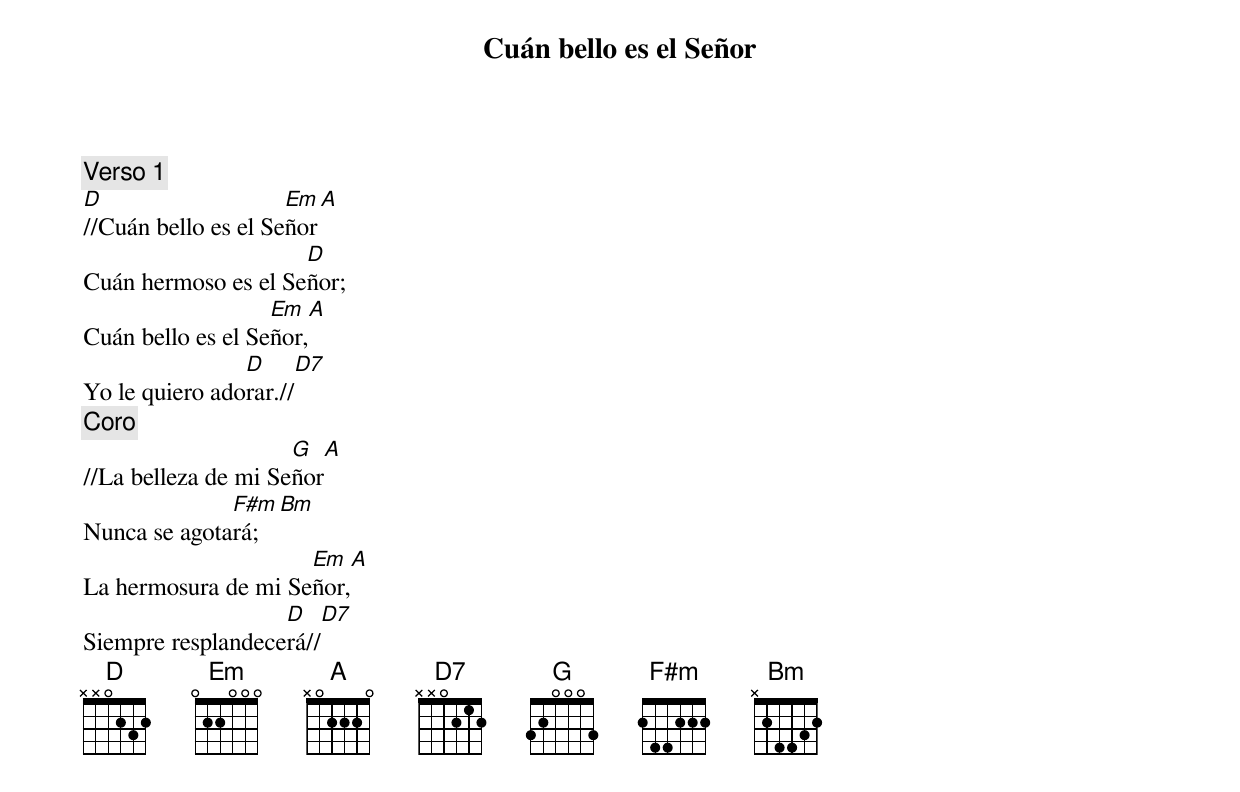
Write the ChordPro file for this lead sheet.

{title: Cuán bello es el Señor}
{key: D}
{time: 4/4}
{comment: Verso 1}
[D]//Cuán bello es el Se[Em]ñor[A]
Cuán hermoso es el Se[D]ñor;
Cuán bello es el Se[Em]ñor,[A]
Yo le quiero ado[D]rar.//[D7]
{comment: Coro}
//La belleza de mi Se[G]ñor[A]
Nunca se agota[F#m]rá;[Bm]
La hermosura de mi Se[Em]ñor,[A]
Siempre resplandece[D]rá//[D7]
